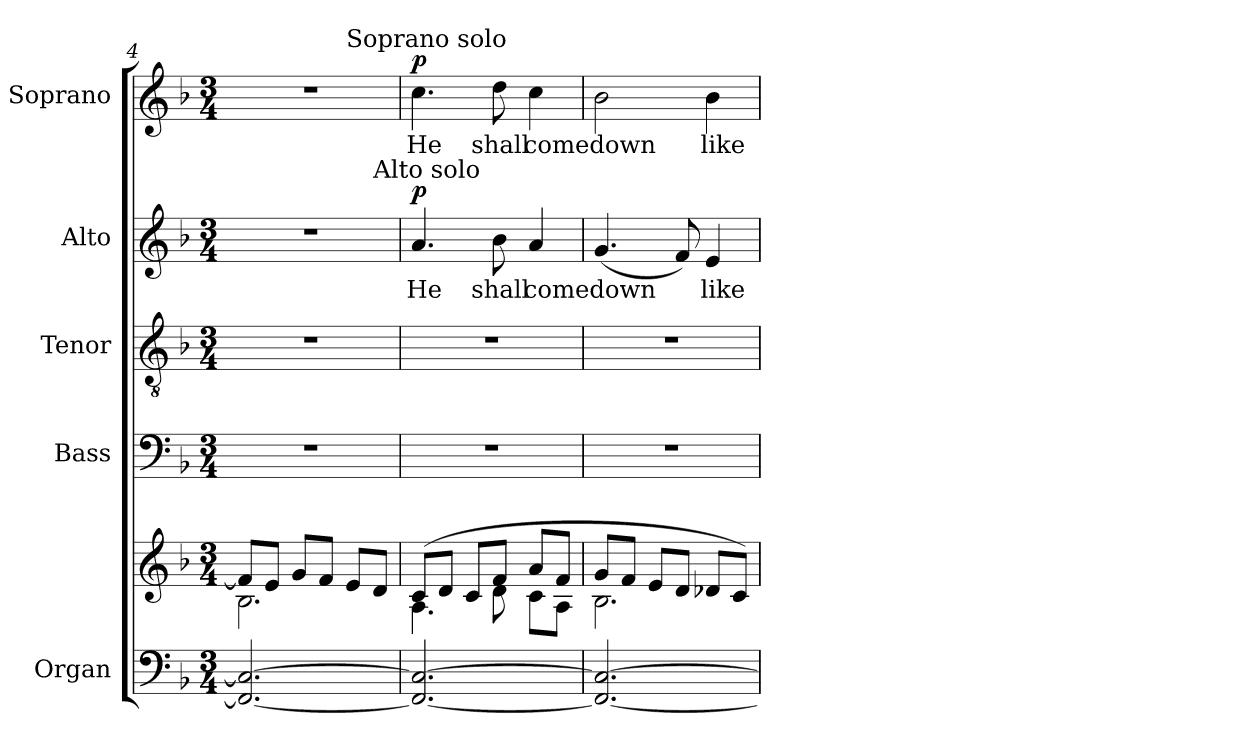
**kern	**kern	**kern	**kern	**kern	**text	**dynam	**kern	**text	**dynam
*part5	*part5	*part4	*part3	*part2	*part2	*part2	*part1	*part1	*part1
*staff6	*staff5	*staff4	*staff3	*staff2	*staff2	*staff2	*staff1	*staff1	*staff1
*I"Organ	*	*I"Bass	*I"Tenor	*I"Alto	*	*	*I"Soprano	*	*
*I'Org.	*	*I'B.	*I'T.	*I'A.	*	*	*I'S.	*	*
*clefF4	*clefG2	*clefF4	*clefGv2	*clefG2	*	*	*clefG2	*	*
*	*	*	*ITrd7c12	*	*	*	*	*	*
*k[b-]	*k[b-]	*k[b-]	*k[b-]	*k[b-]	*	*	*k[b-]	*	*
*F:	*F:	*F:	*F:	*F:	*	*	*F:	*	*
*M3/4	*M3/4	*M3/4	*M3/4	*M3/4	*	*	*M3/4	*	*
=4	=4	=4	=4	=4	=4	=4	=4	=4	=4
*	*^	*	*	*	*	*	*	*	*
!	!	!	!LO:N:vis=1	!LO:N:vis=1	!LO:N:vis=1	!	!	!LO:N:vis=1	!	!
*	*	*	*	*	*^	*	*	*^	*	*
2.FFi/_ 2.Ci_	8fi/L]	2.B-i\	2.r	2.r	2.r	2ryy	.	.	2.r	2ryy	.	.
.	8ei/J	.	.	.	.	.	.	.	.	.	.	.
.	8gi/L	.	.	.	.	.	.	.	.	.	.	.
.	8fi/J	.	.	.	.	.	.	.	.	.	.	.
!	!	!	!	!	!	!	!	!	!	!LO:TX:a:t=Soprano solo	!	!
.	8ei/L	.	.	.	.	8ryy	.	.	.	4ryy	.	.
!	!	!	!	!	!	!LO:TX:a:t=Alto solo	!	!	!	!	!	!
.	8di/J	.	.	.	.	8ryy	.	.	.	.	.	.
=5	=5	=5	=5	=5	=5	=5	=5	=5	=5	=5	=5	=5
!	!	!	!LO:N:vis=1	!LO:N:vis=1	!	!	!	!	!	!	!	!
*	*	*	*	*	*v	*v	*	*	*	*	*	*
*	*	*	*	*	*	*	*	*v	*v	*	*
*	*	*	*	*	*^	*	*	*^	*	*
!	!	!	!	!	!	!	!LO:LY:b:color=#000000	!	!	!	!	!
*	*	*	*	*	*v	*v	*	*	*	*	*	*
*	*	*	*	*	*	*	*	*v	*v	*	*
*	*	*	*	*	*^	*	*	*^	*	*
!	!	!	!	!	!	!	!	!	!	!	!LO:LY:b:color=#000000	!
*	*	*	*	*	*v	*v	*	*	*	*	*	*
*	*	*	*	*	*	*	*	*v	*v	*	*
2.FFi/_ 2.Ci_	(8ci/L	4.Ai\	2.r	2.r	4.ai/	He	p	4.cci\	He	p
.	8di/J	.	.	.	.	.	.	.	.	.
.	8ci/L	.	.	.	.	.	.	.	.	.
!	!	!	!	!	!	!LO:LY:b:color=#000000	!	!	!	!
!	!	!	!	!	!	!	!	!	!LO:LY:b:color=#000000	!
.	8fi/J	8di\	.	.	8b-i\	shall	.	8ddi\	shall	.
!	!	!	!	!	!	!LO:LY:b:color=#000000	!	!	!	!
!	!	!	!	!	!	!	!	!	!LO:LY:b:color=#000000	!
.	8ai/L	8ci\L	.	.	4ai/	come	.	4cci\	come	.
.	8fi/J	8Ai\J	.	.	.	.	.	.	.	.
!!LO:LB:g=z
=6	=6	=6	=6	=6	=6	=6	=6	=6	=6	=6
!	!	!	!LO:N:vis=1	!LO:N:vis=1	!	!	!	!	!	!
!	!	!	!	!	!	!LO:LY:b:color=#000000	!	!	!	!
!	!	!	!	!	!	!	!	!	!LO:LY:b:color=#000000	!
2.FFi/_ 2.Ci_	8gi/L	2.B-i\	2.r	2.r	(4.gi/	down	.	2b-i\	down	.
.	8fi/J	.	.	.	.	.	.	.	.	.
.	8ei/L	.	.	.	.	.	.	.	.	.
.	8di/J	.	.	.	8fi/)	.	.	.	.	.
!	!	!	!	!	!	!LO:LY:b:color=#000000	!	!	!	!
!	!	!	!	!	!	!	!	!	!LO:LY:b:color=#000000	!
.	8d-Xi/L	.	.	.	4ei/	like	.	4b-i\	like	.
.	8ci/J)	.	.	.	.	.	.	.	.	.
*	*v	*v	*	*	*	*	*	*	*	*
=	=	=	=	=	=	=	=	=	=
*-	*-	*-	*-	*-	*-	*-	*-	*-	*-
